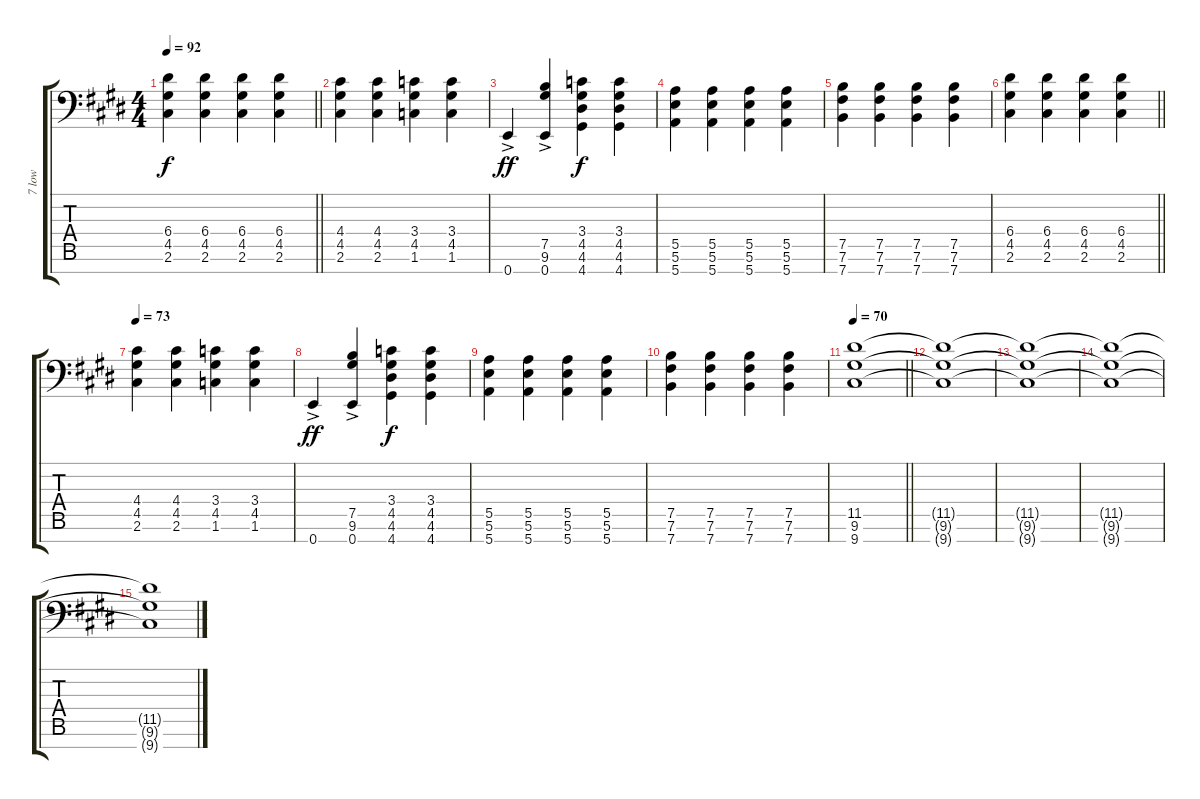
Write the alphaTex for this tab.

\track ("7 low" "7 low") {instrument distortionguitar}
\staff {score tabs}
\tuning (B3 G3 D3 A2 E2 B1 E1) {hide}
\ts (4 4)
\tempo 92
\clef f4
\barLineRight lightlight
\ks e
(6.4 4.5 2.6).4{dy f} (6.4 4.5 2.6).4 (6.4 4.5 2.6).4 (6.4 4.5 2.6).4 |
(4.4 4.5 2.6).4 (4.4 4.5 2.6).4 (3.4 4.5 1.6).4 (3.4 4.5 1.6).4 |
0.7{ac}.4{dy ff} (7.5 9.6{ac} 0.7{ac}).4 (3.4 4.5 4.6 4.7).4{dy f} (3.4 4.5 4.6 4.7).4 |
(5.5 5.6 5.7).4 (5.5 5.6 5.7).4 (5.5 5.6 5.7).4 (5.5 5.6 5.7).4 |
(7.5 7.6 7.7).4 (7.5 7.6 7.7).4 (7.5 7.6 7.7).4 (7.5 7.6 7.7).4 |
\barLineRight lightlight
(6.4 4.5 2.6).4 (6.4 4.5 2.6).4 (6.4 4.5 2.6).4 (6.4 4.5 2.6).4 |
\tempo 73
(4.4 4.5 2.6).4 (4.4 4.5 2.6).4 (3.4 4.5 1.6).4 (3.4 4.5 1.6).4 |
0.7{ac}.4{dy ff} (7.5 9.6{ac} 0.7{ac}).4 (3.4 4.5 4.6 4.7).4{dy f} (3.4 4.5 4.6 4.7).4 |
(5.5 5.6 5.7).4 (5.5 5.6 5.7).4 (5.5 5.6 5.7).4 (5.5 5.6 5.7).4 |
(7.5 7.6 7.7).4 (7.5 7.6 7.7).4 (7.5 7.6 7.7).4 (7.5 7.6 7.7).4 |
\tempo 70
\barLineRight lightlight
(11.5 9.6 9.7).1{volume 0} |
(11.5{t} 9.6{t} 9.7{t}).1 |
(11.5{t} 9.6{t} 9.7{t}).1 |
(11.5{t} 9.6{t} 9.7{t}).1 |
(11.5{t} 9.6{t} 9.7{t}).1
